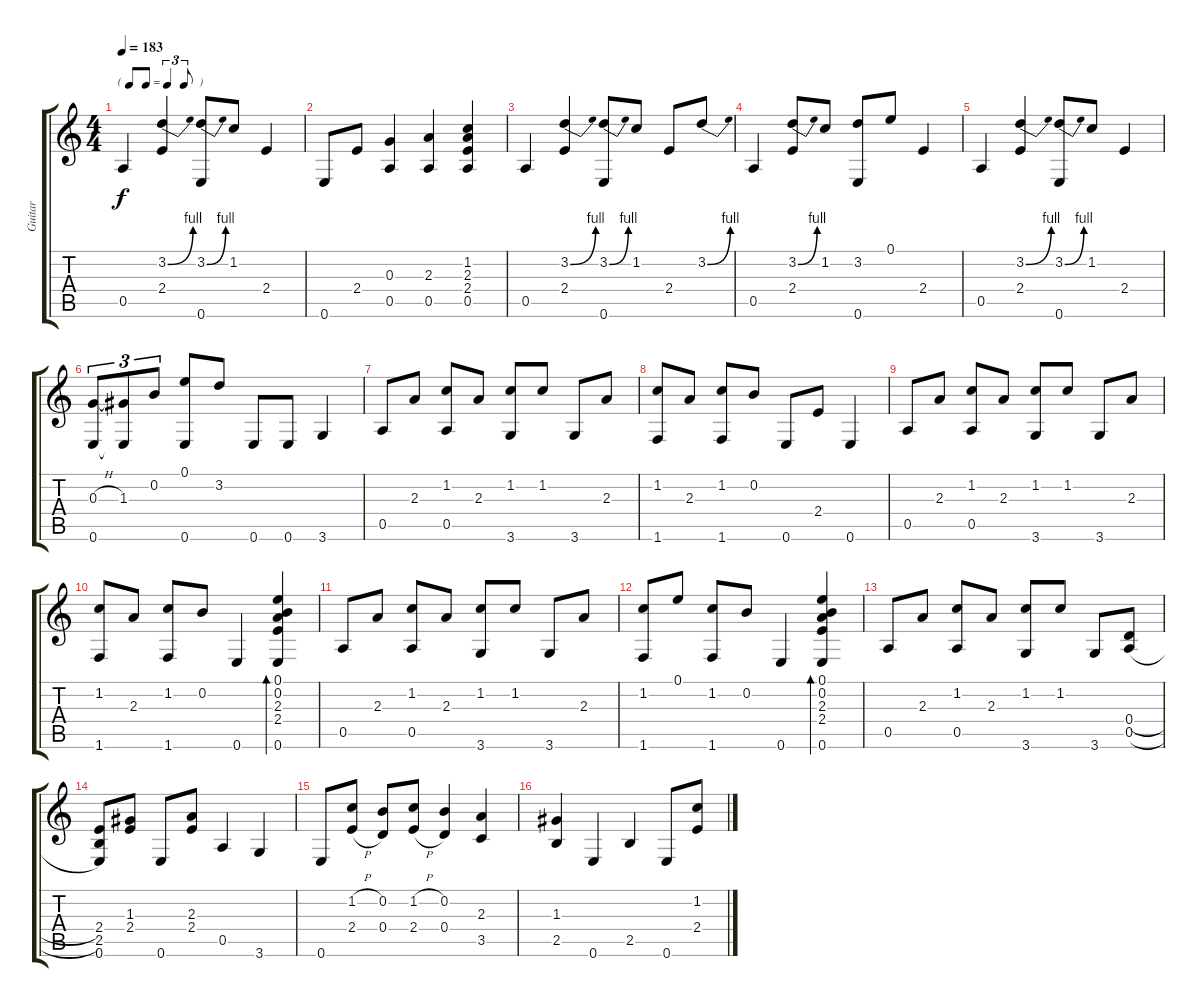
\track ("Guitar" "Guitar") {instrument acousticguitarsteel}
\staff {score tabs}
\tuning (E4 B3 G3 D3 A2 E2) {hide}
\ts (4 4)
\tf triplet8th
\tempo 183
\clef g2
\ks c
0.5.4{dy f} (3.2{be (bend 0 0 60 4)} 2.4).4 (3.2{be (bend 0 0 60 4)} 0.6).8 1.2.8 2.4.4 |
0.6.8 2.4.8 (0.3 0.5).4 (2.3 0.5).4 (1.2 2.3 2.4 0.5).4 |
0.5.4 (3.2{be (bend 0 0 60 4)} 2.4).4 (3.2{be (bend 0 0 60 4)} 0.6).8 1.2.8 2.4.8 3.2{be (bend 0 0 60 4)}.8 |
0.5.4 (3.2{be (bend 0 0 60 4)} 2.4).8 1.2.8 (3.2 0.6).8 0.1.8 2.4.4 |
0.5.4 (3.2{be (bend 0 0 60 4)} 2.4).4 (3.2{be (bend 0 0 60 4)} 0.6).8 1.2.8 2.4.4 |
(0.3{h} 0.6).8{tu (3 2)} (1.3 0.6{t}).8{tu (3 2)} 0.2.8{tu (3 2)} (0.1 0.6).8 3.2.8 0.6.8 0.6.8 3.6.4 |
0.5.8 2.3.8 (1.2 0.5).8 2.3.8 (1.2 3.6).8 1.2.8 3.6.8 2.3.8 |
(1.2 1.6).8 2.3.8 (1.2 1.6).8 0.2.8 0.6.8 2.4.8 0.6.4 |
0.5.8 2.3.8 (1.2 0.5).8 2.3.8 (1.2 3.6).8 1.2.8 3.6.8 2.3.8 |
(1.2 1.6).8 2.3.8 (1.2 1.6).8 0.2.8 0.6.4 (0.1 0.2 2.3 2.4 0.6).4{bd 60} |
0.5.8 2.3.8 (1.2 0.5).8 2.3.8 (1.2 3.6).8 1.2.8 3.6.8 2.3.8 |
(1.2 1.6).8 0.1.8 (1.2 1.6).8 0.2.8 0.6.4 (0.1 0.2 2.3 2.4 0.6).4{bd 60} |
0.5.8 2.3.8 (1.2 0.5).8 2.3.8 (1.2 3.6).8 1.2.8 3.6.8 (0.4{h} 0.5{h}).8 |
(2.4 2.5 0.6).8 (1.3 2.4).8 0.6.8 (2.3 2.4).8 0.5.4 3.6.4 |
0.6.8 (1.2{h} 2.4{h}).8 (0.2 0.4).8 (1.2{h} 2.4{h}).8 (0.2 0.4).4 (2.3 3.5).4 |
(1.3 2.5).4 0.6.4 2.5.4 0.6.8 (1.2{h} 2.4{h}).8
